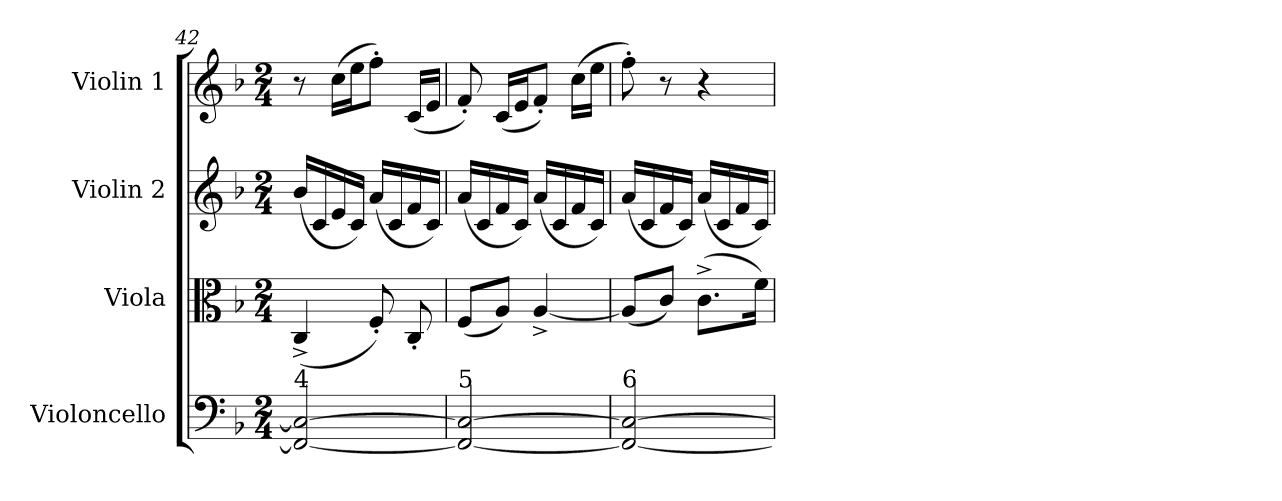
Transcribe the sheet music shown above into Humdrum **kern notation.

**kern	**kern	**kern	**kern
*part4	*part3	*part2	*part1
*staff4	*staff3	*staff2	*staff1
*I"Violoncello	*I"Viola	*I"Violin 2	*I"Violin 1
*I'Vc	*I'Vla	*I'Vln	*I'Vln
*clefF4	*clefC3	*clefG2	*clefG2
*k[b-]	*k[b-]	*k[b-]	*k[b-]
*M2/4	*M2/4	*M2/4	*M2/4
=42	=42	=42	=42
!LO:TX:a:t=4	!	!	!
2FF/_ 2C/_	(4C^/	(16b-/LL	8r
.	.	16c/	.
.	.	16e/	(16cc\LL
.	.	16c/JJ)	16ee\J
.	8F'/)	(16a/LL	8ff'\J)
.	.	16c/	.
.	8C'/	16f/	(16c/LL
.	.	16c/JJ)	16e/JJ
!!LO:LB:g=z
=43	=43	=43	=43
!LO:TX:a:t=5	!	!	!
2FF/_ 2C/_	(8F/L	(16a/LL	8f'/)
.	.	16c/	.
.	8A/J)	16f/	(16c/LL
.	.	16c/JJ)	16e/J
.	[4A^/	(16a/LL	8f'/J)
.	.	16c/	.
.	.	16f/	(16cc\LL
.	.	16c/JJ)	16ee\JJ
=44	=44	=44	=44
!LO:TX:a:t=6	!	!	!
2FF/_ 2C/_	(8A/L]	(16a/LL	8ff'\)
.	.	16c/	.
.	8c/J)	16f/	8r
.	.	16c/JJ)	.
.	(8.c^\L	(16a/LL	4r
.	.	16c/	.
.	.	16f/	.
.	16f\Jk)	16c/JJ)	.
=	=	=	=
*-	*-	*-	*-
